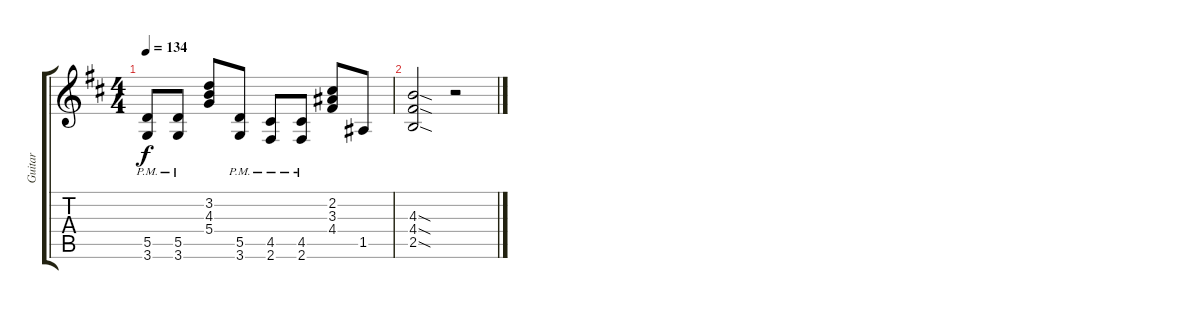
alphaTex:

\track ("Guitar" "Guitar") {instrument distortionguitar}
\staff {score tabs}
\tuning (E4 B3 G3 D3 A2 E2) {hide}
\ts (4 4)
\tempo 134
\clef g2
\ks bminor
(5.5{pm} 3.6{pm}).8{dy f} (5.5{pm} 3.6{pm}).8 (3.2 4.3 5.4).8 (5.5{pm} 3.6{pm}).8 (4.5{pm} 2.6{pm}).8 (4.5{pm} 2.6{pm}).8 (2.2 3.3 4.4).8 1.5.8 |
(4.3{sod} 4.4{sod} 2.5{sod}).2 r.2
